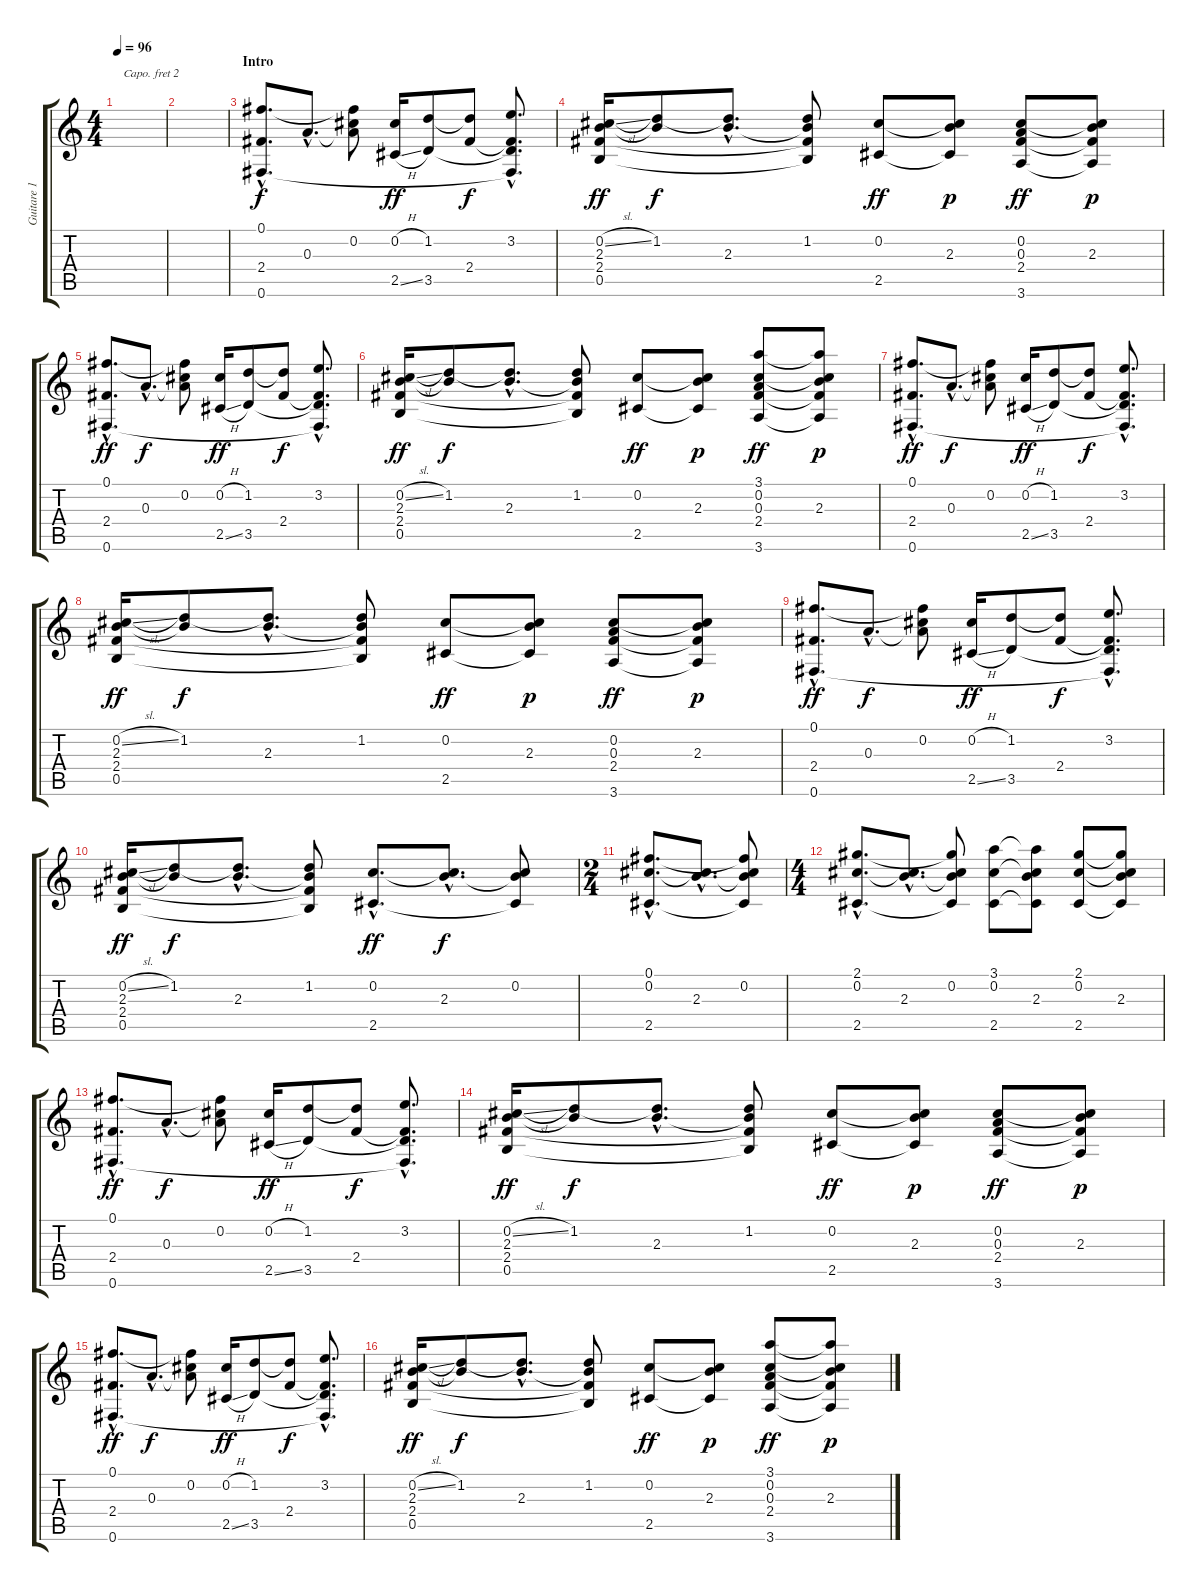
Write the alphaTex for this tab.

\track ("Guitare 1" "Guitare 1") {instrument acousticguitarnylon}
\staff {score tabs}
\capo 2
\tuning (E4 B3 G3 D3 A2 E2) {hide}
\ts (4 4)
\tempo 96
\clef g2
\ks c
|
|
\section ("" "Intro")
(0.1{hac} 2.4{hac} 0.6{hac}).8{d} 0.3{hac}.8{d dy f} (0.1{t} 0.2 0.3{t}).8 (0.2{h} 2.5{sl}).16{dy ff} (1.2 3.5).8 (1.2{t} 2.4).8{dy f} (3.2{hac} 2.4{hac t} 3.5{hac t} 0.6{hac t}).8{d} |
(0.2{sl} 2.3 2.4 0.5).16{dy ff} (1.2 2.3{t}).8{dy f} (1.2{hac t} 2.3{hac}).8{d} (1.2 2.3{t} 2.4{t} 0.5{t}).8 (0.2 2.5).8{dy ff} (0.2{t} 2.3 2.5{t}).8{dy p} (0.2 0.3 2.4 3.6).8{dy ff} (0.2{t} 2.3 2.4{t} 3.6{t}).8{dy p} |
(0.1{hac} 2.4{hac} 0.6{hac}).8{d dy ff} 0.3{hac}.8{d dy f} (0.1{t} 0.2 0.3{t}).8 (0.2{h} 2.5{sl}).16{dy ff} (1.2 3.5).8 (1.2{t} 2.4).8{dy f} (3.2{hac} 2.4{hac t} 3.5{hac t} 0.6{hac t}).8{d} |
(0.2{sl} 2.3 2.4 0.5).16{dy ff} (1.2 2.3{t}).8{dy f} (1.2{hac t} 2.3{hac}).8{d} (1.2 2.3{t} 2.4{t} 0.5{t}).8 (0.2 2.5).8{dy ff} (0.2{t} 2.3 2.5{t}).8{dy p} (3.1 0.2 0.3 2.4 3.6).8{dy ff} (3.1{t} 0.2{t} 2.3 2.4{t} 3.6{t}).8{dy p} |
(0.1{hac} 2.4{hac} 0.6{hac}).8{d dy ff} 0.3{hac}.8{d dy f} (0.1{t} 0.2 0.3{t}).8 (0.2{h} 2.5{sl}).16{dy ff} (1.2 3.5).8 (1.2{t} 2.4).8{dy f} (3.2{hac} 2.4{hac t} 3.5{hac t} 0.6{hac t}).8{d} |
(0.2{sl} 2.3 2.4 0.5).16{dy ff} (1.2 2.3{t}).8{dy f} (1.2{hac t} 2.3{hac}).8{d} (1.2 2.3{t} 2.4{t} 0.5{t}).8 (0.2 2.5).8{dy ff} (0.2{t} 2.3 2.5{t}).8{dy p} (0.2 0.3 2.4 3.6).8{dy ff} (0.2{t} 2.3 2.4{t} 3.6{t}).8{dy p} |
(0.1{hac} 2.4{hac} 0.6{hac}).8{d dy ff} 0.3{hac}.8{d dy f} (0.1{t} 0.2 0.3{t}).8 (0.2{h} 2.5{sl}).16{dy ff} (1.2 3.5).8 (1.2{t} 2.4).8{dy f} (3.2{hac} 2.4{hac t} 3.5{hac t} 0.6{hac t}).8{d} |
(0.2{sl} 2.3 2.4 0.5).16{dy ff} (1.2 2.3{t}).8{dy f} (1.2{hac t} 2.3{hac}).8{d} (1.2 2.3{t} 2.4{t} 0.5{t}).8 (0.2{hac} 2.5{hac}).8{d dy ff} (0.2{hac t} 2.3{hac}).8{d dy f} (0.2 2.3{t} 2.5{t}).8 |
\ts (2 4)
(0.1{hac} 0.2{hac} 2.5{hac}).8{d} (0.2{hac t} 2.3{hac}).8{d} (0.1{t} 0.2 2.3{t} 2.5{t}).8 |
\ts (4 4)
(2.1{hac} 0.2{hac} 2.5{hac}).8{d} (0.2{hac t} 2.3{hac}).8{d} (2.1{t} 0.2 2.3{t} 2.5{t}).8 (3.1 0.2 2.5).8 (3.1{t} 0.2{t} 2.3 2.5{t}).8 (2.1 0.2 2.5).8 (2.1{t} 0.2{t} 2.3 2.5{t}).8 |
(0.1{hac} 2.4{hac} 0.6{hac}).8{d dy ff} 0.3{hac}.8{d dy f} (0.1{t} 0.2 0.3{t}).8 (0.2{h} 2.5{sl}).16{dy ff} (1.2 3.5).8 (1.2{t} 2.4).8{dy f} (3.2{hac} 2.4{hac t} 3.5{hac t} 0.6{hac t}).8{d} |
(0.2{sl} 2.3 2.4 0.5).16{dy ff} (1.2 2.3{t}).8{dy f} (1.2{hac t} 2.3{hac}).8{d} (1.2 2.3{t} 2.4{t} 0.5{t}).8 (0.2 2.5).8{dy ff} (0.2{t} 2.3 2.5{t}).8{dy p} (0.2 0.3 2.4 3.6).8{dy ff} (0.2{t} 2.3 2.4{t} 3.6{t}).8{dy p} |
(0.1{hac} 2.4{hac} 0.6{hac}).8{d dy ff} 0.3{hac}.8{d dy f} (0.1{t} 0.2 0.3{t}).8 (0.2{h} 2.5{sl}).16{dy ff} (1.2 3.5).8 (1.2{t} 2.4).8{dy f} (3.2{hac} 2.4{hac t} 3.5{hac t} 0.6{hac t}).8{d} |
(0.2{sl} 2.3 2.4 0.5).16{dy ff} (1.2 2.3{t}).8{dy f} (1.2{hac t} 2.3{hac}).8{d} (1.2 2.3{t} 2.4{t} 0.5{t}).8 (0.2 2.5).8{dy ff} (0.2{t} 2.3 2.5{t}).8{dy p} (3.1 0.2 0.3 2.4 3.6).8{dy ff} (3.1{t} 0.2{t} 2.3 2.4{t} 3.6{t}).8{dy p}
